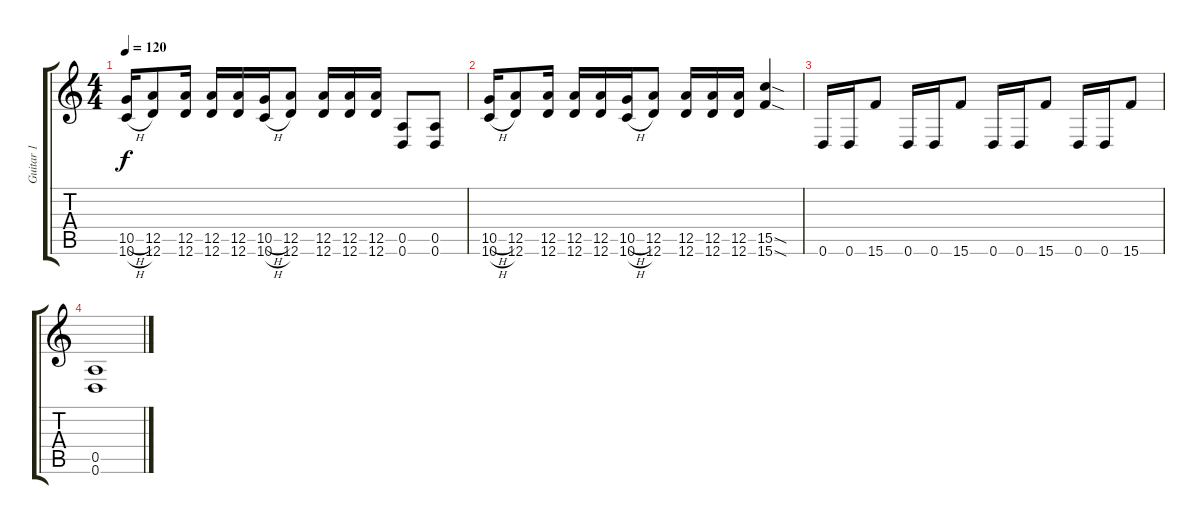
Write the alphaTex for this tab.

\track ("Guitar 1" "Guitar 1") {instrument distortionguitar}
\staff {score tabs}
\tuning (E4 B3 G3 D3 A2 D2) {hide}
\ts (4 4)
\tempo 120
\clef g2
\ks c
(10.5{h} 10.6{h}).16{dy f} (12.5 12.6).8 (12.5 12.6).16 (12.5 12.6).16 (12.5 12.6).16 (10.5{h} 10.6{h}).16 (12.5 12.6).8 (12.5 12.6).16 (12.5 12.6).16 (12.5 12.6).16 (0.5 0.6).8 (0.5 0.6).8 |
(10.5{h} 10.6{h}).16 (12.5 12.6).8 (12.5 12.6).16 (12.5 12.6).16 (12.5 12.6).16 (10.5{h} 10.6{h}).16 (12.5 12.6).8 (12.5 12.6).16 (12.5 12.6).16 (12.5 12.6).16 (15.5{sod} 15.6{sod}).4 |
0.6.16 0.6.16 15.6.8 0.6.16 0.6.16 15.6.8 0.6.16 0.6.16 15.6.8 0.6.16 0.6.16 15.6.8 |
(0.5 0.6).1
